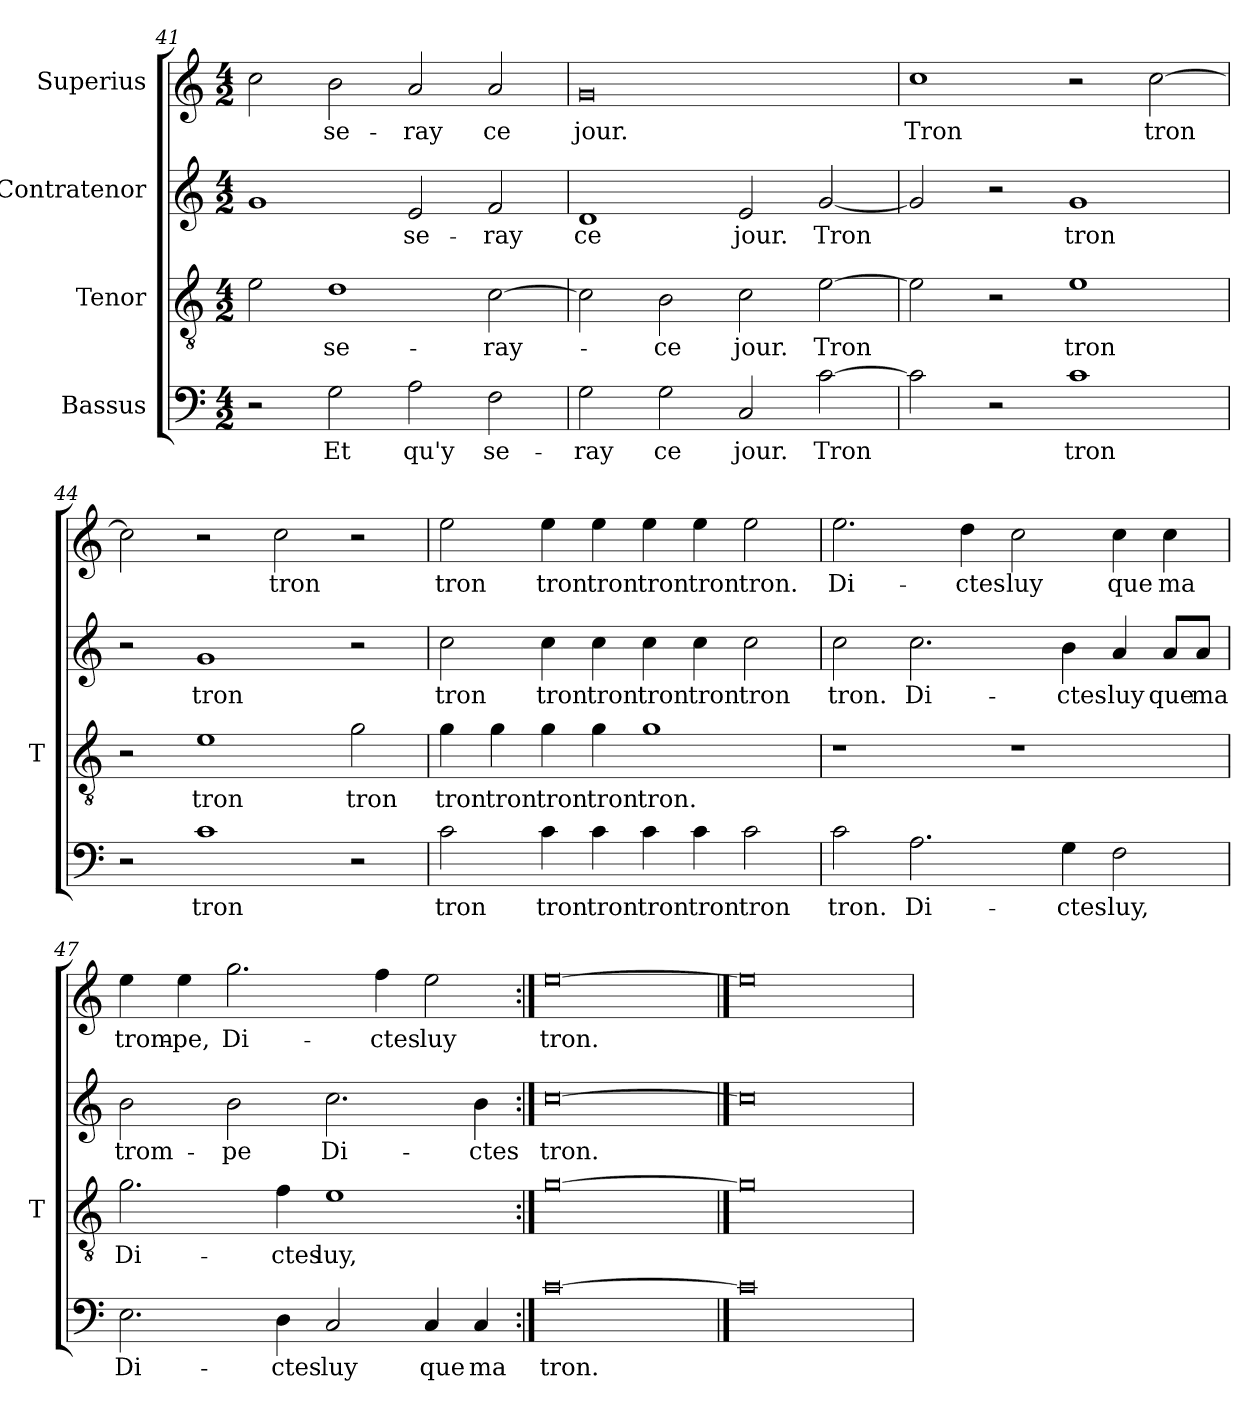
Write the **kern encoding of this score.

**kern	**text	**kern	**text	**kern	**text	**kern	**text
*part4	*part4	*part3	*part3	*part2	*part2	*part1	*part1
*staff4	*staff4	*staff3	*staff3	*staff2	*staff2	*staff1	*staff1
*I"Bassus	*	*I"Tenor	*	*I"Contratenor	*	*I"Superius	*
*	*	*I'T	*	*	*	*	*
*clefF4	*	*clefGv2	*	*clefG2	*	*clefG2	*
*k[]	*	*k[]	*	*k[]	*	*k[]	*
*M4/2	*	*M4/2	*	*M4/2	*	*M4/2	*
=41	=41	=41	=41	=41	=41	=41	=41
2r	.	2e	.	1g	.	2cc	.
2G	-Et	1d	se-	.	.	2b	se-
2A	-qu'y	.	.	2e	se-	2a	-ray
2F	se-	[2c	ray-	2f	-ray	2a	-ce
=42	=42	=42	=42	=42	=42	=42	=42
2G	-ray	2c]	.	1d	-ce	0g	-jour.
2G	-ce	2B	-ce	.	.	.	.
2C	-jour.	2c	-jour.	2e	-jour.	.	.
[2c	-Tron	[2e	-Tron	[2g	-Tron	.	.
=43	=43	=43	=43	=43	=43	=43	=43
2c]	.	2e]	.	2g]	.	1cc	-Tron
2r	.	2r	.	2r	.	.	.
1c	-tron	1e	-tron	1g	-tron	2r	.
.	.	.	.	.	.	[2cc	-tron
=44	=44	=44	=44	=44	=44	=44	=44
2r	.	2r	.	2r	.	2cc]	.
1c	-tron	1e	-tron	1g	-tron	2r	.
.	.	.	.	.	.	2cc	-tron
2r	.	2g	-tron	2r	.	2r	.
=45	=45	=45	=45	=45	=45	=45	=45
2c	-tron	4g	-tron	2cc	-tron	2ee	-tron
.	.	4g	-tron	.	.	.	.
4c	-tron	4g	-tron	4cc	-tron	4ee	-tron
4c	-tron	4g	-tron	4cc	-tron	4ee	-tron
4c	-tron	1g	-tron.	4cc	-tron	4ee	-tron
4c	-tron	.	.	4cc	-tron	4ee	-tron
2c	-tron	.	.	2cc	-tron	2ee	-tron.
=46	=46	=46	=46	=46	=46	=46	=46
2c	-tron.	1r	.	2cc	-tron.	2.ee	Di-
2.A	Di-	.	.	2.cc	Di-	.	.
.	.	.	.	.	.	4dd	-ctes
.	.	1r	.	.	.	2cc	-luy
4G	-ctes	.	.	4b	-ctes	.	.
2F	-luy,	.	.	4a	-luy	4cc	-que
.	.	.	.	8a/L	-que	4cc	-ma
.	.	.	.	8a/J	-ma	.	.
=47	=47	=47	=47	=47	=47	=47	=47
2.E	Di-	2.g	Di-	2b	trom-	4ee	trom-
.	.	.	.	.	.	4ee	-pe,
.	.	.	.	2b	-pe	2.gg	Di-
4D	-ctes	4f	-ctes	.	.	.	.
2C	-luy	1e	-luy,	2.cc	Di-	.	.
.	.	.	.	.	.	4ff	-ctes
4C	-que	.	.	.	.	2ee	-luy
4C	-ma	.	.	4b	-ctes	.	.
=48:|!	=48:|!	=48:|!	=48:|!	=48:|!	=48:|!	=48:|!	=48:|!
[0c	-tron.	[0g	.	[0cc	-tron.	[0ee	-tron.
==49	==49	==49	==49	==49	==49	==49	==49
0c]	.	0g]	.	0cc]	.	0ee]	.
=	=	=	=	=	=	=	=
*-	*-	*-	*-	*-	*-	*-	*-
